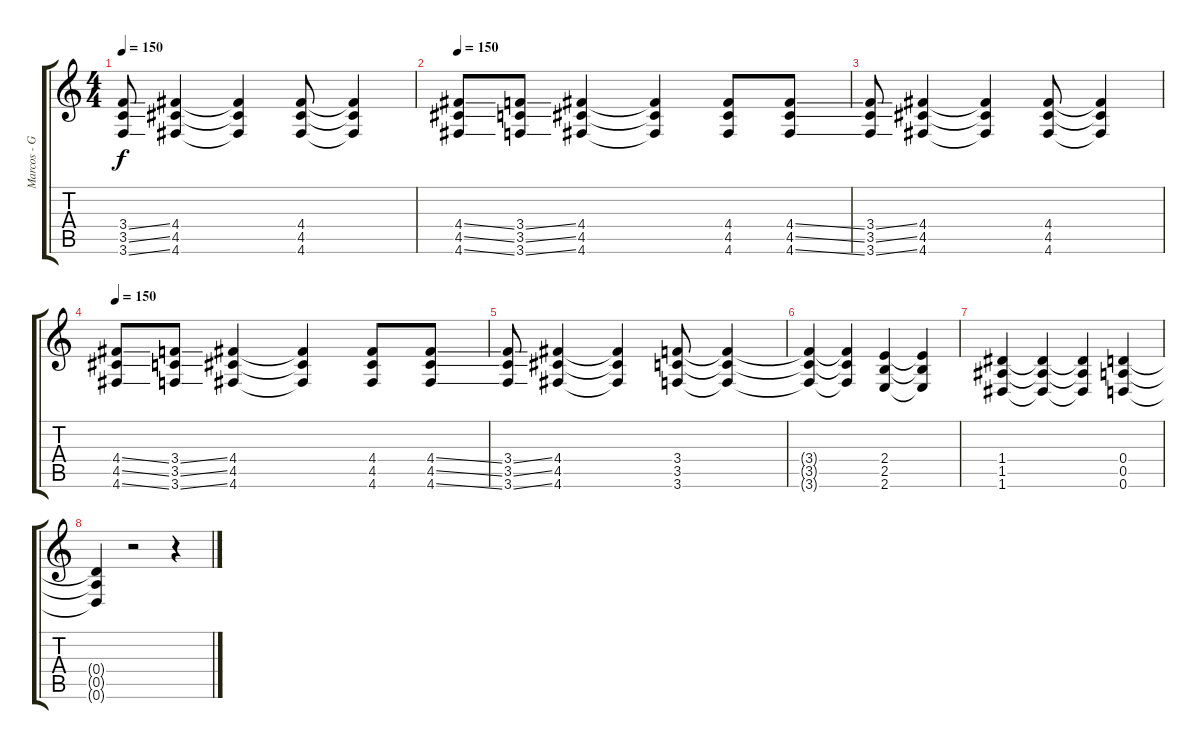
\track ("Marcos - Guitarra 1" "Marcos - G") {instrument overdrivenguitar}
\staff {score tabs}
\tuning (E4 B3 G3 D3 A2 D2) {hide}
\ts (4 4)
\tempo 150
\clef g2
\ks c
(3.4{ss} 3.5{ss} 3.6{ss}).8{dy f} (4.4 4.5 4.6).4 (4.4{t} 4.5{t} 4.6{t}).4 (4.4 4.5 4.6).8 (4.4{t} 4.5{t} 4.6{t}).4 |
\tempo 150
(4.4{ss} 4.5{ss} 4.6{ss}).8 (3.4{ss} 3.5{ss} 3.6{ss}).8 (4.4 4.5 4.6).4 (4.4{t} 4.5{t} 4.6{t}).4 (4.4 4.5 4.6).8 (4.4{ss} 4.5{ss} 4.6{ss}).8 |
(3.4{ss} 3.5{ss} 3.6{ss}).8 (4.4 4.5 4.6).4 (4.4{t} 4.5{t} 4.6{t}).4 (4.4 4.5 4.6).8 (4.4{t} 4.5{t} 4.6{t}).4 |
\tempo 150
(4.4{ss} 4.5{ss} 4.6{ss}).8 (3.4{ss} 3.5{ss} 3.6{ss}).8 (4.4 4.5 4.6).4 (4.4{t} 4.5{t} 4.6{t}).4 (4.4 4.5 4.6).8 (4.4{ss} 4.5{ss} 4.6{ss}).8 |
(3.4{ss} 3.5{ss} 3.6{ss}).8 (4.4 4.5 4.6).4 (4.4{t} 4.5{t} 4.6{t}).4 (3.4 3.5 3.6).8 (3.4{t} 3.5{t} 3.6{t}).4 |
(3.4{t} 3.5{t} 3.6{t}).4 (3.4{t} 3.5{t} 3.6{t}).4 (2.4 2.5 2.6).4 (2.4{t} 2.5{t} 2.6{t}).4 |
(1.4 1.5 1.6).4 (1.4{t} 1.5{t} 1.6{t}).4 (1.4{t} 1.5{t} 1.6{t}).4 (0.4 0.5 0.6).4 |
(0.4{t} 0.5{t} 0.6{t}).4 r.2 r.4
